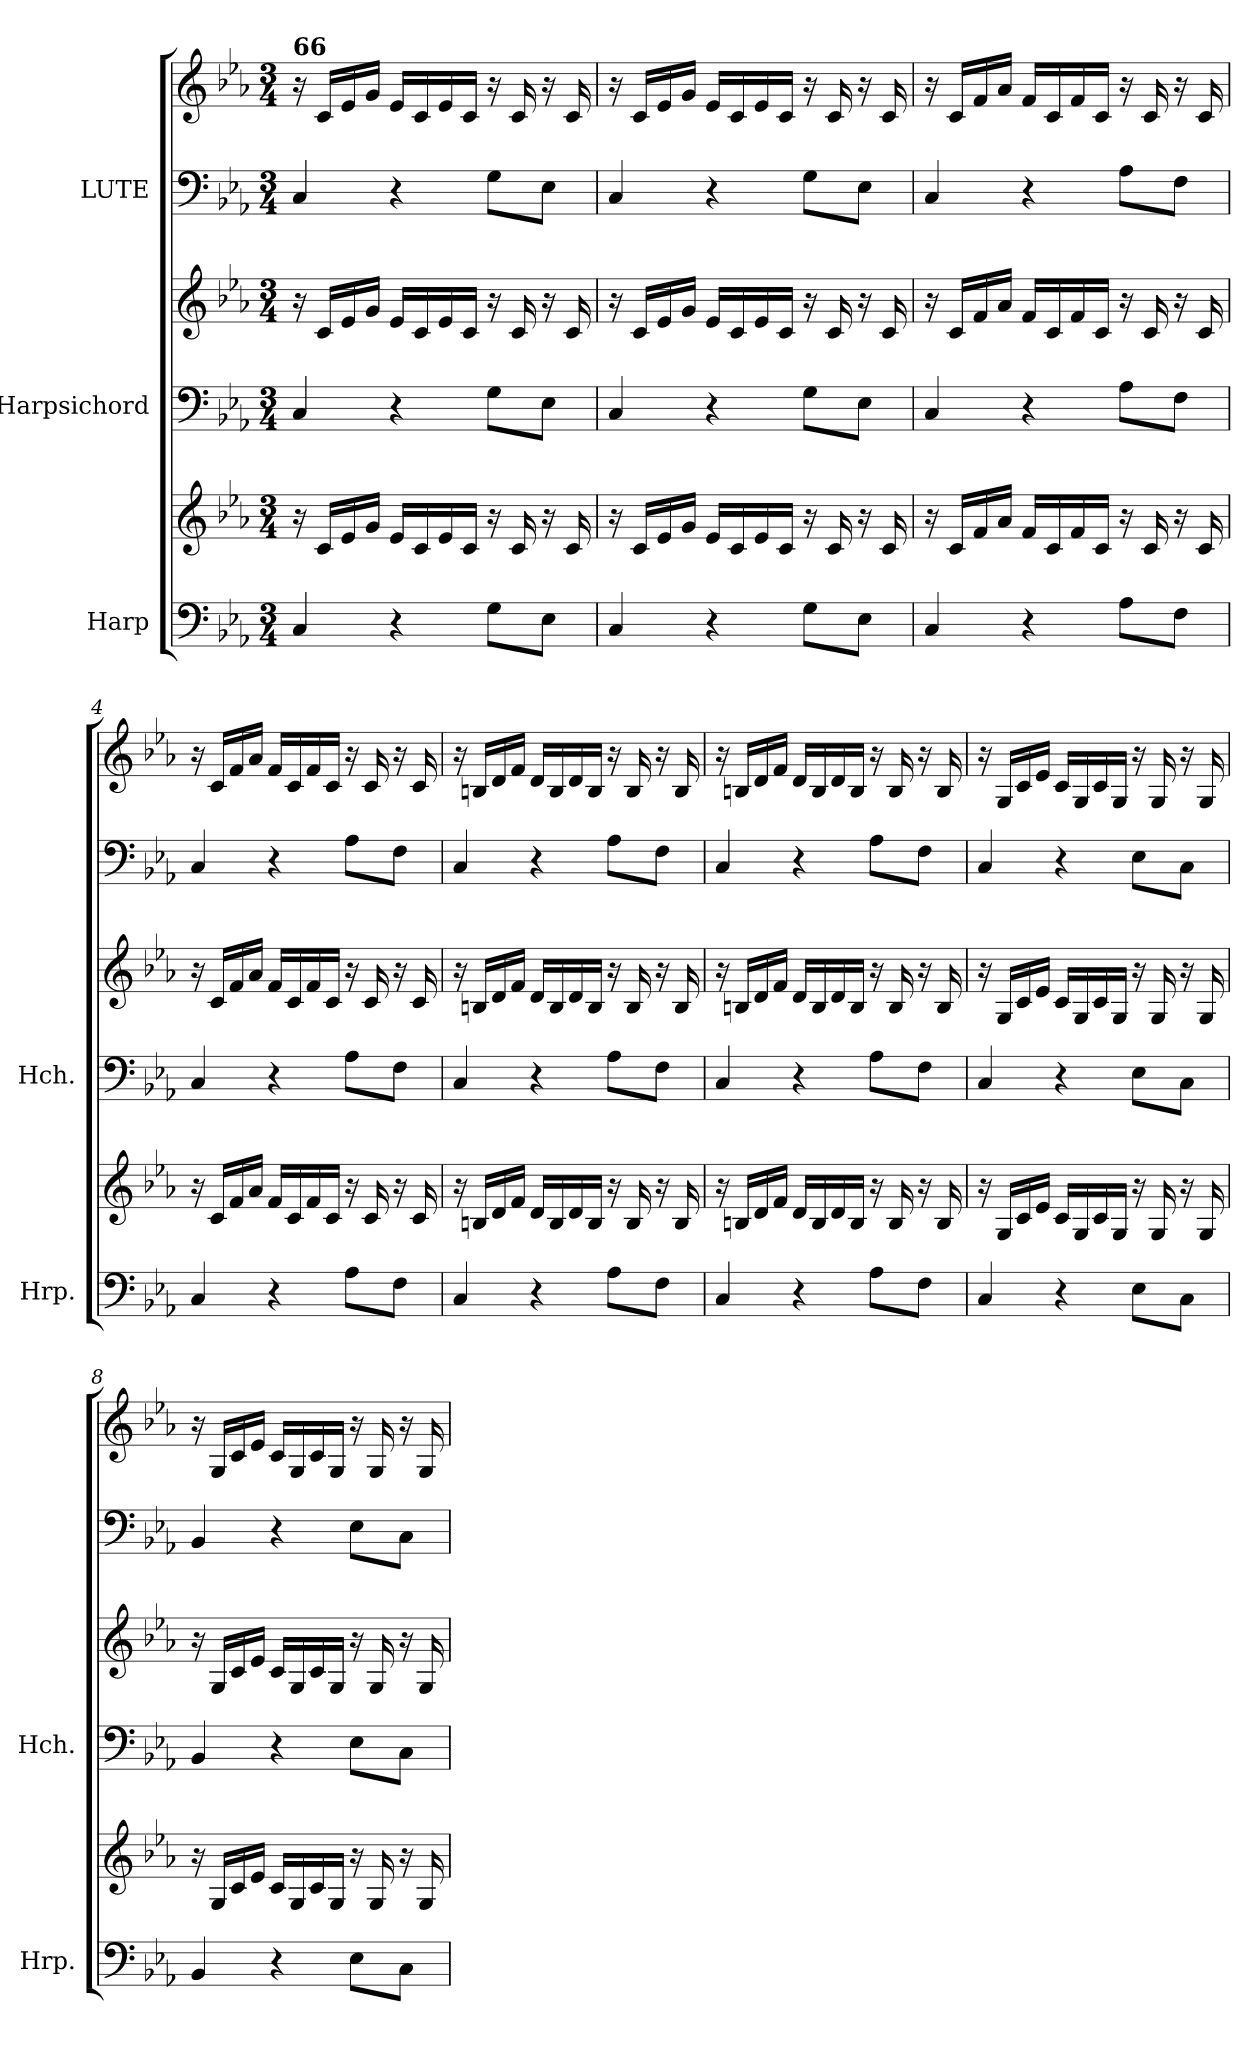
**kern	**kern	**kern	**kern	**kern	**kern
*part3	*part3	*part2	*part2	*part1	*part1
*staff6	*staff5	*staff4	*staff3	*staff2	*staff1
*I"Harp	*	*I"Harpsichord	*	*I"LUTE	*
*I'Hrp.	*	*I'Hch.	*	*	*
*clefF4	*clefG2	*clefF4	*clefG2	*clefF4	*clefG2
*k[b-e-a-]	*k[b-e-a-]	*k[b-e-a-]	*k[b-e-a-]	*k[b-e-a-]	*k[b-e-a-]
*M3/4	*M3/4	*M3/4	*M3/4	*M3/4	*M3/4
=1	=1	=1	=1	=1	=1
!	!	!	!	!	!LO:TX:a:B:t=66
4C/	16r	4C/	16r	4C/	16r
.	16c/LL	.	16c/LL	.	16c/LL
.	16e-/	.	16e-/	.	16e-/
.	16g/JJ	.	16g/JJ	.	16g/JJ
4r	16e-/LL	4r	16e-/LL	4r	16e-/LL
.	16c/	.	16c/	.	16c/
.	16e-/	.	16e-/	.	16e-/
.	16c/JJ	.	16c/JJ	.	16c/JJ
8G\L	16r	8G\L	16r	8G\L	16r
.	16c/	.	16c/	.	16c/
8E-\J	16r	8E-\J	16r	8E-\J	16r
.	16c/	.	16c/	.	16c/
=2	=2	=2	=2	=2	=2
4C/	16r	4C/	16r	4C/	16r
.	16c/LL	.	16c/LL	.	16c/LL
.	16e-/	.	16e-/	.	16e-/
.	16g/JJ	.	16g/JJ	.	16g/JJ
4r	16e-/LL	4r	16e-/LL	4r	16e-/LL
.	16c/	.	16c/	.	16c/
.	16e-/	.	16e-/	.	16e-/
.	16c/JJ	.	16c/JJ	.	16c/JJ
8G\L	16r	8G\L	16r	8G\L	16r
.	16c/	.	16c/	.	16c/
8E-\J	16r	8E-\J	16r	8E-\J	16r
.	16c/	.	16c/	.	16c/
=3	=3	=3	=3	=3	=3
4C/	16r	4C/	16r	4C/	16r
.	16c/LL	.	16c/LL	.	16c/LL
.	16f/	.	16f/	.	16f/
.	16a-/JJ	.	16a-/JJ	.	16a-/JJ
4r	16f/LL	4r	16f/LL	4r	16f/LL
.	16c/	.	16c/	.	16c/
.	16f/	.	16f/	.	16f/
.	16c/JJ	.	16c/JJ	.	16c/JJ
8A-\L	16r	8A-\L	16r	8A-\L	16r
.	16c/	.	16c/	.	16c/
8F\J	16r	8F\J	16r	8F\J	16r
.	16c/	.	16c/	.	16c/
=4	=4	=4	=4	=4	=4
4C/	16r	4C/	16r	4C/	16r
.	16c/LL	.	16c/LL	.	16c/LL
.	16f/	.	16f/	.	16f/
.	16a-/JJ	.	16a-/JJ	.	16a-/JJ
4r	16f/LL	4r	16f/LL	4r	16f/LL
.	16c/	.	16c/	.	16c/
.	16f/	.	16f/	.	16f/
.	16c/JJ	.	16c/JJ	.	16c/JJ
8A-\L	16r	8A-\L	16r	8A-\L	16r
.	16c/	.	16c/	.	16c/
8F\J	16r	8F\J	16r	8F\J	16r
.	16c/	.	16c/	.	16c/
=5	=5	=5	=5	=5	=5
4C/	16r	4C/	16r	4C/	16r
.	16Bn/LL	.	16Bn/LL	.	16Bn/LL
.	16d/	.	16d/	.	16d/
.	16f/JJ	.	16f/JJ	.	16f/JJ
4r	16d/LL	4r	16d/LL	4r	16d/LL
.	16B/	.	16B/	.	16B/
.	16d/	.	16d/	.	16d/
.	16B/JJ	.	16B/JJ	.	16B/JJ
8A-\L	16r	8A-\L	16r	8A-\L	16r
.	16B/	.	16B/	.	16B/
8F\J	16r	8F\J	16r	8F\J	16r
.	16B/	.	16B/	.	16B/
=6	=6	=6	=6	=6	=6
4C/	16r	4C/	16r	4C/	16r
.	16Bn/LL	.	16Bn/LL	.	16Bn/LL
.	16d/	.	16d/	.	16d/
.	16f/JJ	.	16f/JJ	.	16f/JJ
4r	16d/LL	4r	16d/LL	4r	16d/LL
.	16B/	.	16B/	.	16B/
.	16d/	.	16d/	.	16d/
.	16B/JJ	.	16B/JJ	.	16B/JJ
8A-\L	16r	8A-\L	16r	8A-\L	16r
.	16B/	.	16B/	.	16B/
8F\J	16r	8F\J	16r	8F\J	16r
.	16B/	.	16B/	.	16B/
=7	=7	=7	=7	=7	=7
4C/	16r	4C/	16r	4C/	16r
.	16G/LL	.	16G/LL	.	16G/LL
.	16c/	.	16c/	.	16c/
.	16e-/JJ	.	16e-/JJ	.	16e-/JJ
4r	16c/LL	4r	16c/LL	4r	16c/LL
.	16G/	.	16G/	.	16G/
.	16c/	.	16c/	.	16c/
.	16G/JJ	.	16G/JJ	.	16G/JJ
8E-\L	16r	8E-\L	16r	8E-\L	16r
.	16G/	.	16G/	.	16G/
8C\J	16r	8C\J	16r	8C\J	16r
.	16G/	.	16G/	.	16G/
=8	=8	=8	=8	=8	=8
4BB-/	16r	4BB-/	16r	4BB-/	16r
.	16G/LL	.	16G/LL	.	16G/LL
.	16c/	.	16c/	.	16c/
.	16e-/JJ	.	16e-/JJ	.	16e-/JJ
4r	16c/LL	4r	16c/LL	4r	16c/LL
.	16G/	.	16G/	.	16G/
.	16c/	.	16c/	.	16c/
.	16G/JJ	.	16G/JJ	.	16G/JJ
8E-\L	16r	8E-\L	16r	8E-\L	16r
.	16G/	.	16G/	.	16G/
8C\J	16r	8C\J	16r	8C\J	16r
.	16G/	.	16G/	.	16G/
=	=	=	=	=	=
*-	*-	*-	*-	*-	*-
